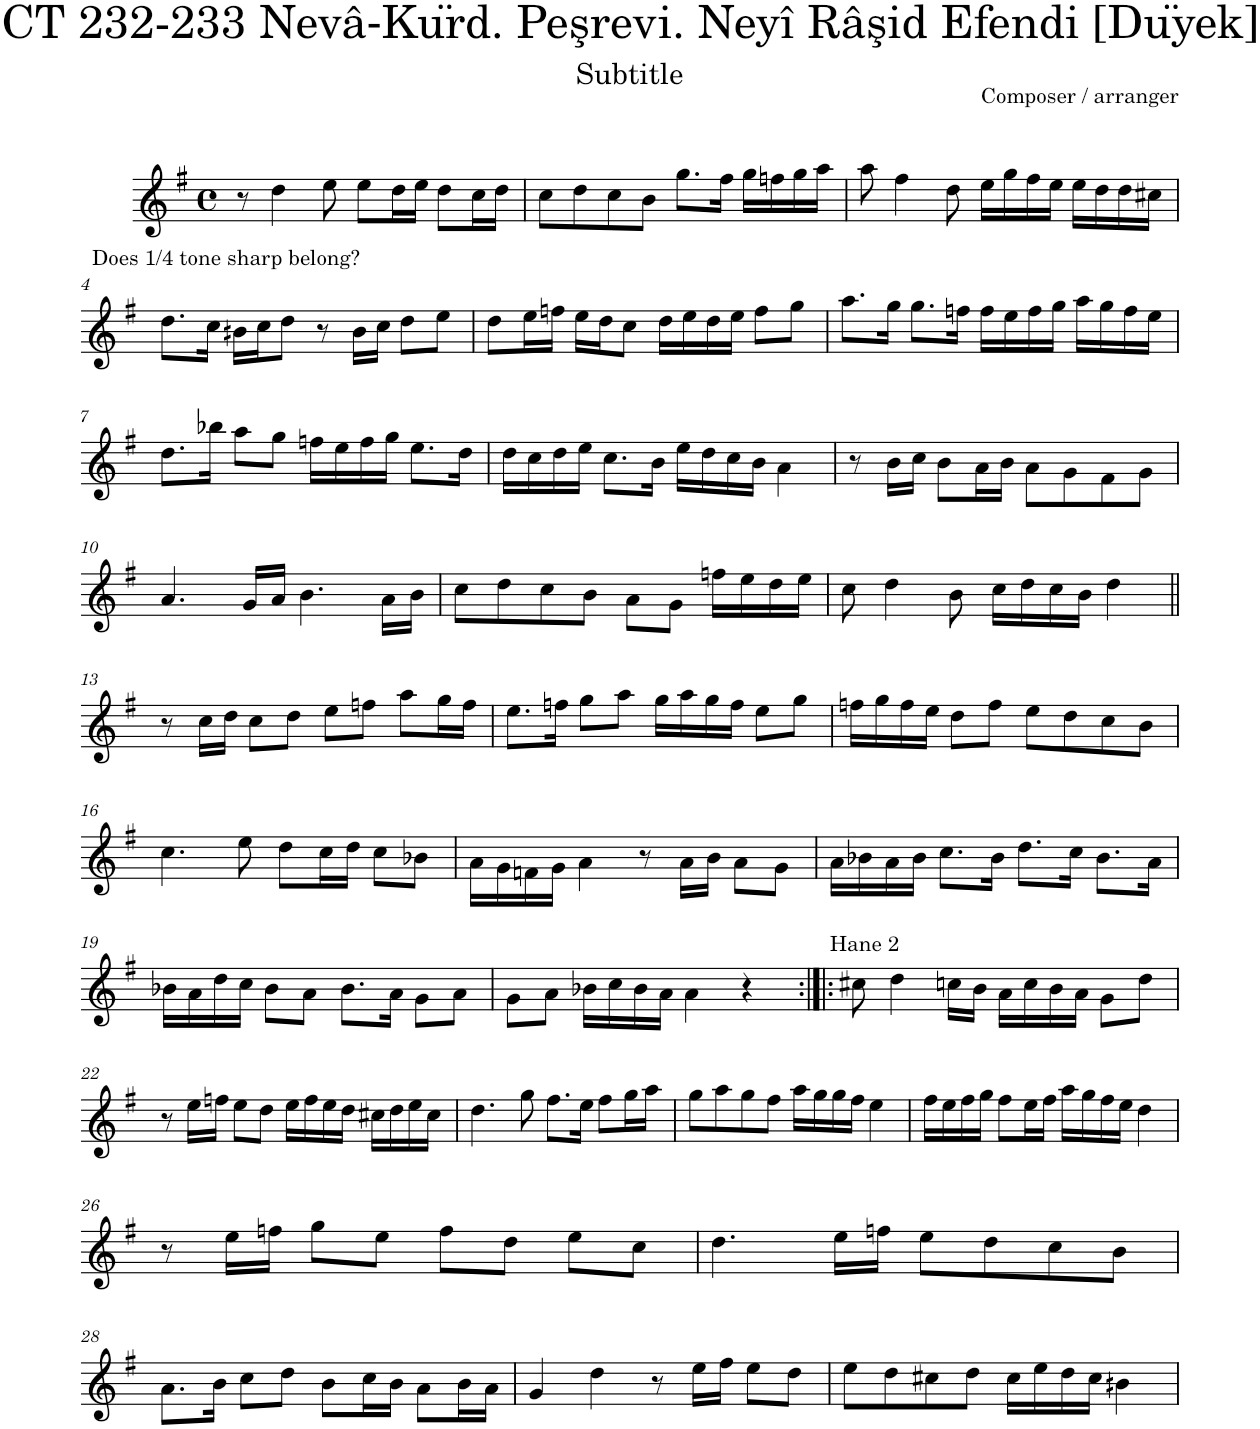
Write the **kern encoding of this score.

**kern
*part1
*staff1
*I"Voice
*I'Vo.
*clefG2
*k[f#]
*M4/4
*met(c)
=1
8r
4dd\
8ee\
8ee\L
16dd\L
16ee\JJ
8dd\L
16cc\L
16dd\JJ
=2
8cc\L
8dd\
8cc\
8b\J
8.gg\L
16ff#\Jk
16gg\LL
16ffn\
16gg\
16aa\JJ
=3
8aa\
4ff#\
8dd\
16ee\LL
16gg\
16ff#\
16ee\JJ
16ee\LL
16dd\
16dd\
16cc#X\JJ
!!LO:LB:g=z
=4
!LO:TX:a:t=Does 1/4 tone sharp belong?
8.dd\L
16cc\Jk
16bn\LL
16cc\J
8dd\J
8r
16b\LL
16cc\JJ
8dd\L
8ee\J
=5
8dd\L
16ee\L
16ffn\JJ
16ee\LL
16dd\J
8cc\J
16dd\LL
16ee\
16dd\
16ee\JJ
8ff\L
8gg\J
=6
8.aa\L
16gg\Jk
8.gg\L
16ffn\Jk
16ff\LL
16ee\
16ff\
16gg\JJ
16aa\LL
16gg\
16ff\
16ee\JJ
!!LO:LB:g=z
=7
8.dd\L
16bb-X\Jk
8aa\L
8gg\J
16ffn\LL
16ee\
16ff\
16gg\JJ
8.ee\L
16dd\Jk
=8
16dd\LL
16cc\
16dd\
16ee\JJ
8.cc\L
16b\Jk
16ee\LL
16dd\
16cc\
16b\JJ
4a\
=9
8r
16b\LL
16cc\JJ
8b\L
16a\L
16b\JJ
8a\L
8g\
8f#\
8g\J
!!LO:LB:g=z
=10
4.a/
16g/LL
16a/JJ
4.b\
16a\LL
16b\JJ
=11
8cc\L
8dd\
8cc\
8b\J
8a\L
8g\J
16ffn\LL
16ee\
16dd\
16ee\JJ
=12
8cc\
4dd\
8b\
16cc\LL
16dd\
16cc\
16b\JJ
4dd\
!!LO:LB:g=z
=13||
8r
16cc\LL
16dd\JJ
8cc\L
8dd\J
8ee\L
8ffn\J
8aa\L
16gg\L
16ff\JJ
=14
8.ee\L
16ffn\Jk
8gg\L
8aa\J
16gg\LL
16aa\
16gg\
16ff\JJ
8ee\L
8gg\J
=15
16ffn\LL
16gg\
16ff\
16ee\JJ
8dd\L
8ff\J
8ee\L
8dd\
8cc\
8b\J
!!LO:LB:g=z
=16
4.cc\
8ee\
8dd\L
16cc\L
16dd\JJ
8cc\L
8b-X\J
=17
16a\LL
16g\
16fn\
16g\JJ
4a\
8r
16a\LL
16b\JJ
8a\L
8g\J
=18
16a\LL
16b-X\
16a\
16b-\JJ
8.cc\L
16b-\Jk
8.dd\L
16cc\Jk
8.b-\L
16a\Jk
!!LO:LB:g=z
=19
16b-X\LL
16a\
16dd\
16cc\JJ
8b-\L
8a\J
8.b-\L
16a\Jk
8g\L
8a\J
=20
8g\L
8a\J
16b-X\LL
16cc\
16b-\
16a\JJ
4a\
4r
=21:|!|:
!LO:TX:a:t=Hane 2
8cc#X\
4dd\
16ccn\LL
16b\JJ
16a\LL
16cc\
16b\
16a\JJ
8g\L
8dd\J
!!LO:LB:g=z
=22
8r
16ee\LL
16ffn\JJ
8ee\L
8dd\J
16ee\LL
16ff\
16ee\
16dd\JJ
16cc#X\LL
16dd\
16ee\
16cc#\JJ
=23
4.dd\
8gg\
8.ff#\L
16ee\Jk
8ff#\L
16gg\L
16aa\JJ
=24
8gg\L
8aa\
8gg\
8ff#\J
16aa\LL
16gg\
16gg\
16ff#\JJ
4ee\
=25
16ff#\LL
16ee\
16ff#\
16gg\JJ
8ff#\L
16ee\L
16ff#\JJ
16aa\LL
16gg\
16ff#\
16ee\JJ
4dd\
!!LO:LB:g=z
=26
8r
16ee\LL
16ffn\JJ
8gg\L
8ee\J
8ff\L
8dd\J
8ee\L
8cc\J
=27
4.dd\
16ee\LL
16ffn\JJ
8ee\L
8dd\
8cc\
8b\J
!!LO:LB:g=z
=28
8.a\L
16b\Jk
8cc\L
8dd\J
8b\L
16cc\L
16b\JJ
8a\L
16b\L
16a\JJ
=29
4g/
4dd\
8r
16ee\LL
16ff#\JJ
8ee\L
8dd\J
=30
8ee\L
8dd\
8cc#X\
8dd\J
16cc#\LL
16ee\
16dd\
16cc#\JJ
4bn\
=
*-
